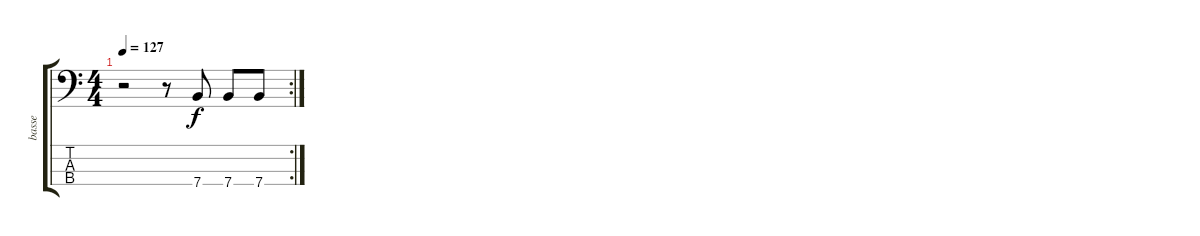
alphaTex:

\track ("basse" "basse") {instrument electricbassfinger}
\staff {score tabs}
\tuning (G2 D2 A1 E1) {hide}
\rc 2
\ts (4 4)
\tempo 127
\clef f4
\ks c
r.2{dy f} r.8 7.4.8 7.4.8 7.4.8
